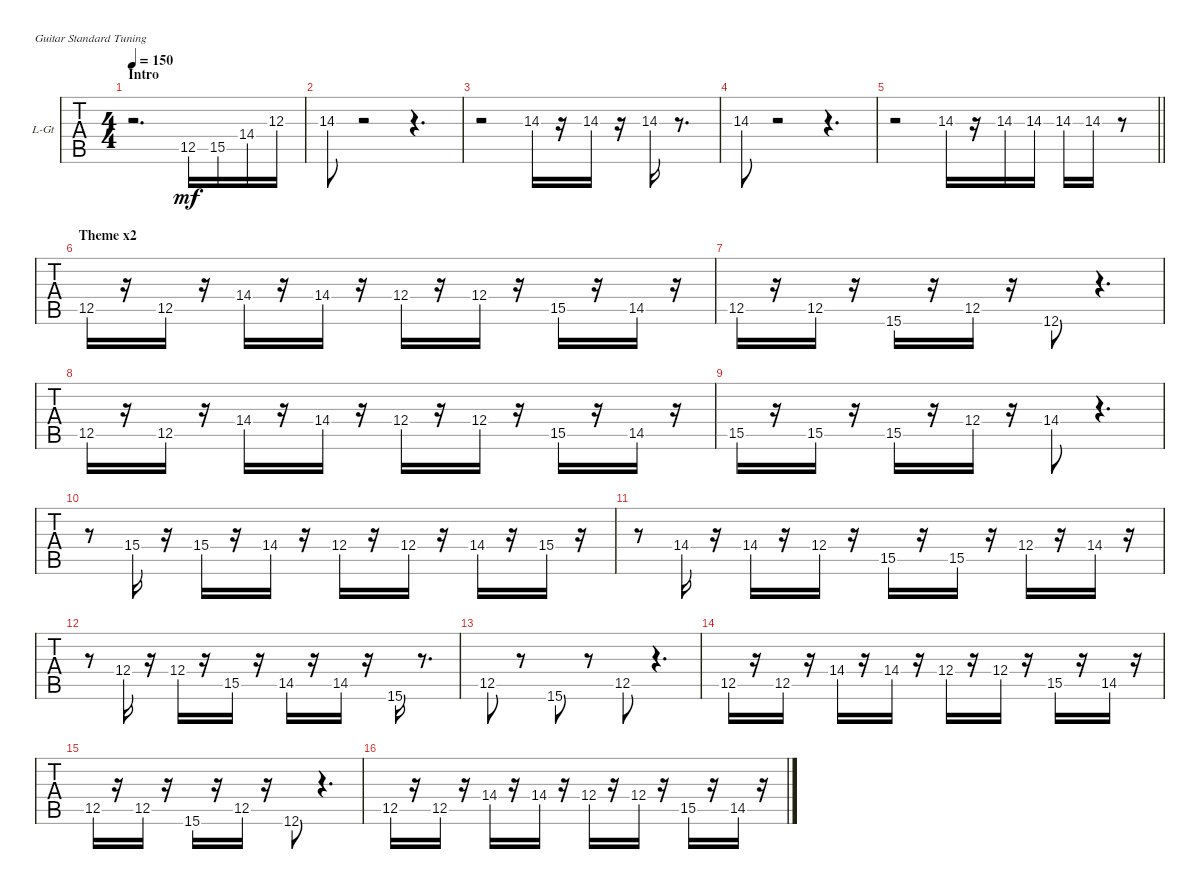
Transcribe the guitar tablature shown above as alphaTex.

\bracketExtendMode groupsimilarinstruments
\firstSystemTrackNameOrientation horizontal
\otherSystemsTrackNameOrientation horizontal
\track ("Left Guitar" "L-Gt") {instrument overdrivenguitar}
\staff {tabs}
\tuning (E4 B3 G3 D3 A2 E2)
\ts (4 4)
\section ("" "Intro")
\tempo 150
\clef g2
\scale
0.485477
\ks c
r.2{d dy mf instrument overdrivenguitar} 12.5.16 15.5.16 14.4.16 12.3.16 |
\scale
0.257261 14.3.8 r.2 r.4{d} |
\scale
0.257261 r.2 14.3.16 r.16 14.3.16 r.16 14.3.16 r.8{d} |
\scale
0.333333 14.3.8 r.2 r.4{d} |
\scale
0.333333
\barLineRight lightlight
r.2 14.3.16 r.16 14.3.16 14.3.16 14.3.16 14.3.16 r.8 |
\section ("" "Theme x2")
\scale
0.333333 12.5.16 r.16 12.5.16 r.16 14.4.16 r.16 14.4.16 r.16 12.4.16 r.16 12.4.16 r.16 15.5.16 r.16 14.5.16 r.16 |
\scale
0.333333 12.5.16 r.16 12.5.16 r.16 15.6.16 r.16 12.5.16 r.16 12.6.8 r.4{d} |
\scale
0.333333 12.5.16 r.16 12.5.16 r.16 14.4.16 r.16 14.4.16 r.16 12.4.16 r.16 12.4.16 r.16 15.5.16 r.16 14.5.16 r.16 |
\scale
0.333333 15.5.16 r.16 15.5.16 r.16 15.5.16 r.16 12.4.16 r.16 14.4.8 r.4{d} |
\scale
0.333333 r.8 15.4.16 r.16 15.4.16 r.16 14.4.16 r.16 12.4.16 r.16 12.4.16 r.16 14.4.16 r.16 15.4.16 r.16 |
\scale
0.333333 r.8 14.4.16 r.16 14.4.16 r.16 12.4.16 r.16 15.5.16 r.16 15.5.16 r.16 12.4.16 r.16 14.4.16 r.16 |
\scale
0.333333 r.8 12.4.16 r.16 12.4.16 r.16 15.5.16 r.16 14.5.16 r.16 14.5.16 r.16 15.6.16 r.8{d} |
\scale
0.333333 12.5.8 r.8 15.6.8 r.8 12.5.8 r.4{d} |
\scale
0.333333 12.5.16 r.16 12.5.16 r.16 14.4.16 r.16 14.4.16 r.16 12.4.16 r.16 12.4.16 r.16 15.5.16 r.16 14.5.16 r.16 |
\scale
0.333333 12.5.16 r.16 12.5.16 r.16 15.6.16 r.16 12.5.16 r.16 12.6.8 r.4{d} |
\scale
0.333333 12.5.16 r.16 12.5.16 r.16 14.4.16 r.16 14.4.16 r.16 12.4.16 r.16 12.4.16 r.16 15.5.16 r.16 14.5.16 r.16
